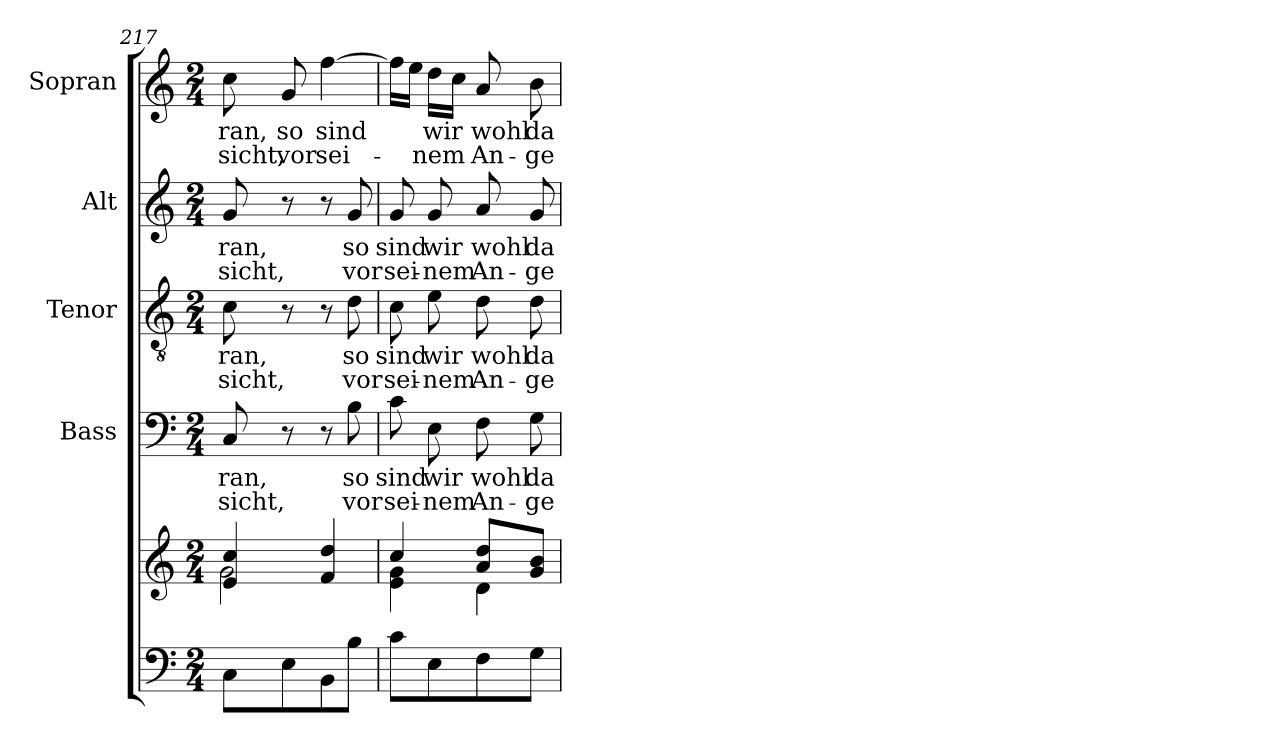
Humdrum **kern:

**kern	**kern	**kern	**text	**text	**kern	**text	**text	**kern	**text	**text	**kern	**text	**text
*part5	*part5	*part4	*part4	*part4	*part3	*part3	*part3	*part2	*part2	*part2	*part1	*part1	*part1
*staff6	*staff5	*staff4	*staff4	*staff4	*staff3	*staff3	*staff3	*staff2	*staff2	*staff2	*staff1	*staff1	*staff1
*	*	*I"Bass	*	*	*I"Tenor	*	*	*I"Alt	*	*	*I"Sopran	*	*
*	*	*I'B.	*	*	*I'T.	*	*	*I'A.	*	*	*I'S.	*	*
*clefF4	*clefG2	*clefF4	*	*	*clefGv2	*	*	*clefG2	*	*	*clefG2	*	*
*k[]	*k[]	*k[]	*	*	*k[]	*	*	*k[]	*	*	*k[]	*	*
*C:	*C:	*C:	*	*	*C:	*	*	*C:	*	*	*C:	*	*
*M2/4	*M2/4	*M2/4	*	*	*M2/4	*	*	*M2/4	*	*	*M2/4	*	*
=217	=217	=217	=217	=217	=217	=217	=217	=217	=217	=217	=217	=217	=217
*	*^	*	*	*	*	*	*	*	*	*	*	*	*
!	!	!	!	!LO:LY:b	!LO:LY:b	!	!LO:LY:b	!LO:LY:b	!	!LO:LY:b	!LO:LY:b	!	!LO:LY:b	!LO:LY:b
8C\L	4e/ 4cc/	2g\	8C/	-ran,	-sicht,	8c\	-ran,	-sicht,	8g/	-ran,	-sicht,	8cc\	-ran,	-sicht,
!	!	!	!	!	!	!	!	!	!	!	!	!	!LO:LY:b	!LO:LY:b
8E\	.	.	8r	.	.	8r	.	.	8r	.	.	8g/	so	vor
!	!	!	!	!	!	!	!	!	!	!	!	!	!LO:LY:b	!LO:LY:b
8BB\	4f/ 4dd/	.	8r	.	.	8r	.	.	8r	.	.	[4ff\	sind	sei-
!	!	!	!	!LO:LY:b	!LO:LY:b	!	!LO:LY:b	!LO:LY:b	!	!LO:LY:b	!LO:LY:b	!	!	!
8B\J	.	.	8B\	so	vor	8d\	so	vor	8g/	so	vor	.	.	.
!!LO:LB:g=z
=218	=218	=218	=218	=218	=218	=218	=218	=218	=218	=218	=218	=218	=218	=218
!	!	!	!	!LO:LY:b	!LO:LY:b	!	!LO:LY:b	!LO:LY:b	!	!LO:LY:b	!LO:LY:b	!	!	!
8c\L	4cc/	4e\ 4g\	8c\	sind	sei-	8c\	sind	sei-	8g/	sind	sei-	16ff\LL]	.	.
.	.	.	.	.	.	.	.	.	.	.	.	16ee\JJ	.	.
!	!	!	!	!LO:LY:b	!LO:LY:b	!	!LO:LY:b	!LO:LY:b	!	!LO:LY:b	!LO:LY:b	!	!LO:LY:b	!LO:LY:b
8E\	.	.	8E\	wir	-nem	8e\	wir	-nem	8g/	wir	-nem	16dd\LL	wir	-nem
.	.	.	.	.	.	.	.	.	.	.	.	16cc\JJ	.	.
!	!	!	!	!LO:LY:b	!LO:LY:b	!	!LO:LY:b	!LO:LY:b	!	!LO:LY:b	!LO:LY:b	!	!LO:LY:b	!LO:LY:b
8F\	8a/ 8dd/L	4d\	8F\	wohl	An-	8d\	wohl	An-	8a/	wohl	An-	8a/	wohl	An-
!	!	!	!	!LO:LY:b	!LO:LY:b	!	!LO:LY:b	!LO:LY:b	!	!LO:LY:b	!LO:LY:b	!	!LO:LY:b	!LO:LY:b
8G\J	8g/ 8b/J	.	8G\	da-	-ge-	8d\	da-	-ge-	8g/	da-	-ge-	8b\	da-	-ge-
*	*v	*v	*	*	*	*	*	*	*	*	*	*	*	*
=	=	=	=	=	=	=	=	=	=	=	=	=	=
*-	*-	*-	*-	*-	*-	*-	*-	*-	*-	*-	*-	*-	*-
